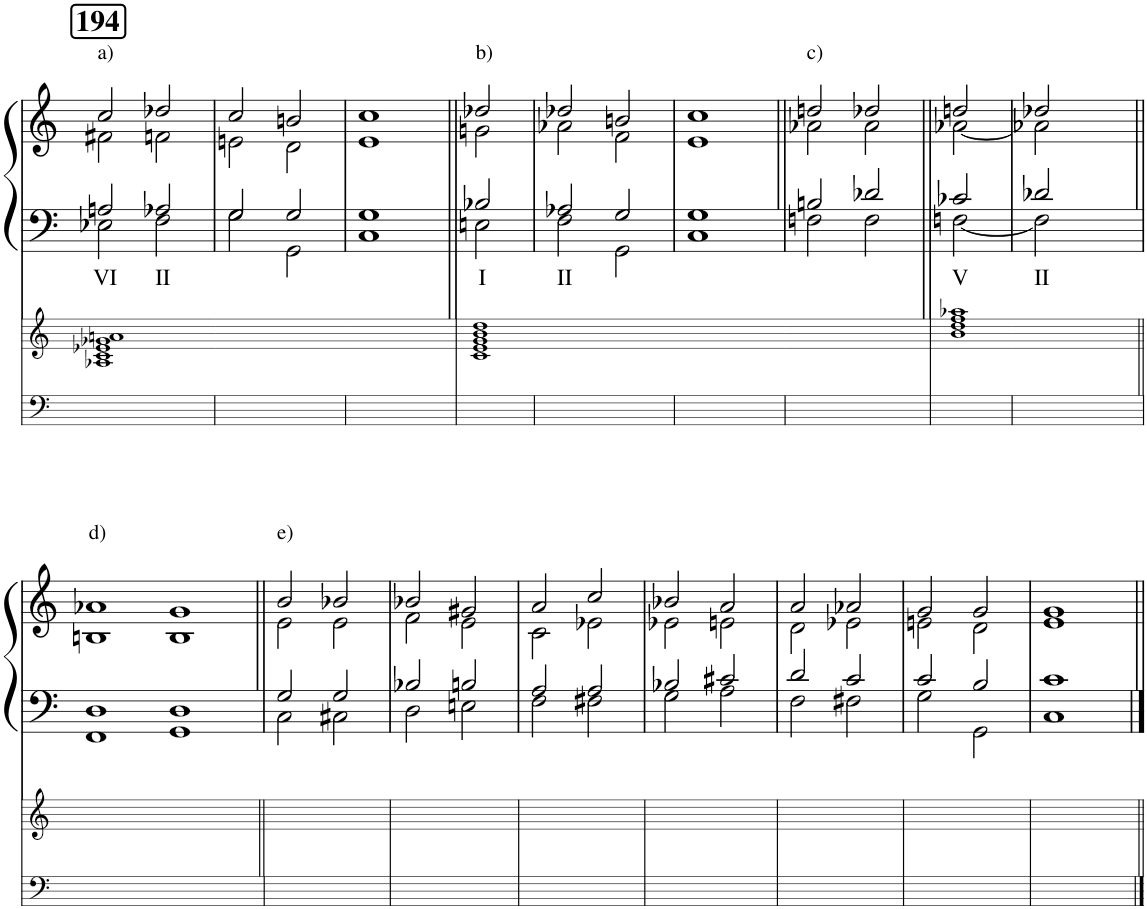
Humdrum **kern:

**kern	**kern	**kern	**text	**kern
*part2	*part2	*part1	*part1	*part1
*staff4	*staff3	*staff2	*staff2	*staff1
*I"Piano	*	*I"Piano	*	*
*I'Pno	*	*I'Pno	*	*
*stria5	*stria5	*	*	*
*clefF4	*clefG2	*clefF4	*	*clefG2
*k[]	*k[]	*k[]	*	*k[]
*M2/2	*M2/2	*M2/2	*	*M2/2
!!LO:REH:place=s1:a:B:cj:fs=14:t=194
=1	=1	=1	=1	=1
*	*	*^	*	*
*	*	*	*^	*	*
!	!	!	!	!	!	!LO:TX:a:t=a)
!	!	!	!	!	!LO:LY:b	!
*	*	*	*	*	*	*^
1ryy	[1A-X [1c [1e-X [1g-X [1an	1ryy	2An/	2E-X\	VI	2cc/	2f#X\
!	!	!	!	!	!LO:LY:b	!	!
.	.	.	2A-X/	2F\	II	2dd-X/	2fn\
=2	=2	=2	=2	=2	=2	=2	=2
1ryy	1A-_ 1c_ 1e-_ 1g-_ 1a_	1ryy	2G/	2G\	.	2cc/	2en\
.	.	.	2G/	2GG\	.	2bn/	2d\
=3	=3	=3	=3	=3	=3	=3	=3
1ryy	1A-] 1c] 1e-] 1g-] 1a]	1ryy	1G	1C	.	1cc	1e
=4||	=4||	=4||	=4||	=4||	=4||	=4||	=4||
*M1/2	*M1/2	*M1/2	*	*	*	*M1/2	*
!	!	!	!	!	!	!LO:TX:a:t=b)	!
!	!LO:N:n=1:head=open	!	!	!	!	!	!
!	!LO:N:n=2:head=open	!	!	!	!	!	!
!	!LO:N:n=3:head=open	!	!	!	!	!	!
!	!LO:N:n=4:head=open	!	!	!	!	!	!
!	!LO:N:n=5:head=open	!	!	!	!LO:LY:b	!	!
2ryy	[2c [2e [2g [2b-X [2dd-X	2ryy	2B-X/	2En\	I	2dd-X/	2gn\
=5	=5	=5	=5	=5	=5	=5	=5
*M2/2	*M2/2	*M2/2	*	*	*	*M2/2	*
!	!	!	!	!	!LO:LY:b	!	!
1ryy	1c_ 1e_ 1g_ 1b-_ 1dd-_	1ryy	2A-X/	2F\	II	2dd-X/	2a-X\
.	.	.	2G/	2GG\	.	2bn/	2f\
=6	=6	=6	=6	=6	=6	=6	=6
1ryy	1c_ 1e_ 1g_ 1b-_ 1dd-_	1ryy	1G	1C	.	1cc	1e
=7||	=7||	=7||	=7||	=7||	=7||	=7||	=7||
!	!	!	!	!	!	!LO:TX:a:t=c)	!
1ryy	1c] 1e] 1g] 1b-] 1dd-]	1ryy	2Bn/	2Fn\	.	2ddn/	2a-X\
.	.	.	2d-X/	2F\	.	2dd-X/	2a-\
=8||	=8||	=8||	=8||	=8||	=8||	=8||	=8||
*M1/2	*M1/2	*M1/2	*	*	*	*M1/2	*
!	!LO:N:n=1:head=open	!	!	!	!	!	!
!	!LO:N:n=2:head=open	!	!	!	!	!	!
!	!LO:N:n=3:head=open	!	!	!	!	!	!
!	!LO:N:n=4:head=open	!	!	!	!LO:LY:b	!	!
2ryy	[2b [2dd [2ff [2aa-X	2ryy	2c-X/	[2Fn\	V	2ddn/	[2a-X\
=9	=9	=9	=9	=9	=9	=9	=9
*M2/2	*M2/2	*M2/2	*	*	*	*M2/2	*
!	!	!	!	!	!LO:LY:b	!	!
1ryy	1b] 1dd] 1ff] 1aa-]	1ryy	2d-X/	2F\]	II	2dd-X/	2a-\]
.	.	.	2ryy	2ryy	.	2ryy	2ryy
!!LO:LB:g=z	!!
=10||	=10||	=10||	=10||	=10||	=10||	=10||	=10||
*M2/1	*M2/1	*M2/1	*	*	*	*M2/1	*
!	!	!	!	!	!	!LO:TX:a:t=d)	!
0ryy	0ryy	0ryy	1D	1FF	.	1a-X	1Bn
.	.	.	1D	1GG	.	1g	1B
=11||	=11||	=11||	=11||	=11||	=11||	=11||	=11||
*M2/2	*M2/2	*M2/2	*	*	*	*M2/2	*
!	!	!	!	!	!	!LO:TX:a:t=e)	!
1ryy	1ryy	1ryy	2G/	2C\	.	2b/	2e\
.	.	.	2G/	2C#X\	.	2b-X/	2e\
=12	=12	=12	=12	=12	=12	=12	=12
1ryy	1ryy	1ryy	2B-X/	2D\	.	2b-X/	2f\
.	.	.	2Bn/	2En\	.	2g#X/	2e\
=13	=13	=13	=13	=13	=13	=13	=13
1ryy	1ryy	1ryy	2A/	2F\	.	2a/	2c\
.	.	.	2A/	2F#X\	.	2cc/	2e-X\
=14	=14	=14	=14	=14	=14	=14	=14
1ryy	1ryy	1ryy	2B-X/	2G\	.	2b-X/	2e-X\
.	.	.	2c#X/	2A\	.	2a/	2en\
=15	=15	=15	=15	=15	=15	=15	=15
1ryy	1ryy	1ryy	2d/	2F\	.	2a/	2d\
.	.	.	2c/	2F#X\	.	2a-X/	2e-X\
=16	=16	=16	=16	=16	=16	=16	=16
1ryy	1ryy	1ryy	2c/	2G\	.	2g/	2en\
.	.	.	2B/	2GG\	.	2g/	2d\
=17	=17	=17	=17	=17	=17	=17	=17
1ryy	1ryy	1ryy	1c	1C	.	1g	1e
*	*	*v	*v	*v	*	*	*
*	*	*	*	*v	*v
=||	=||	=||	=||	=||
*-	*-	*-	*-	*-
